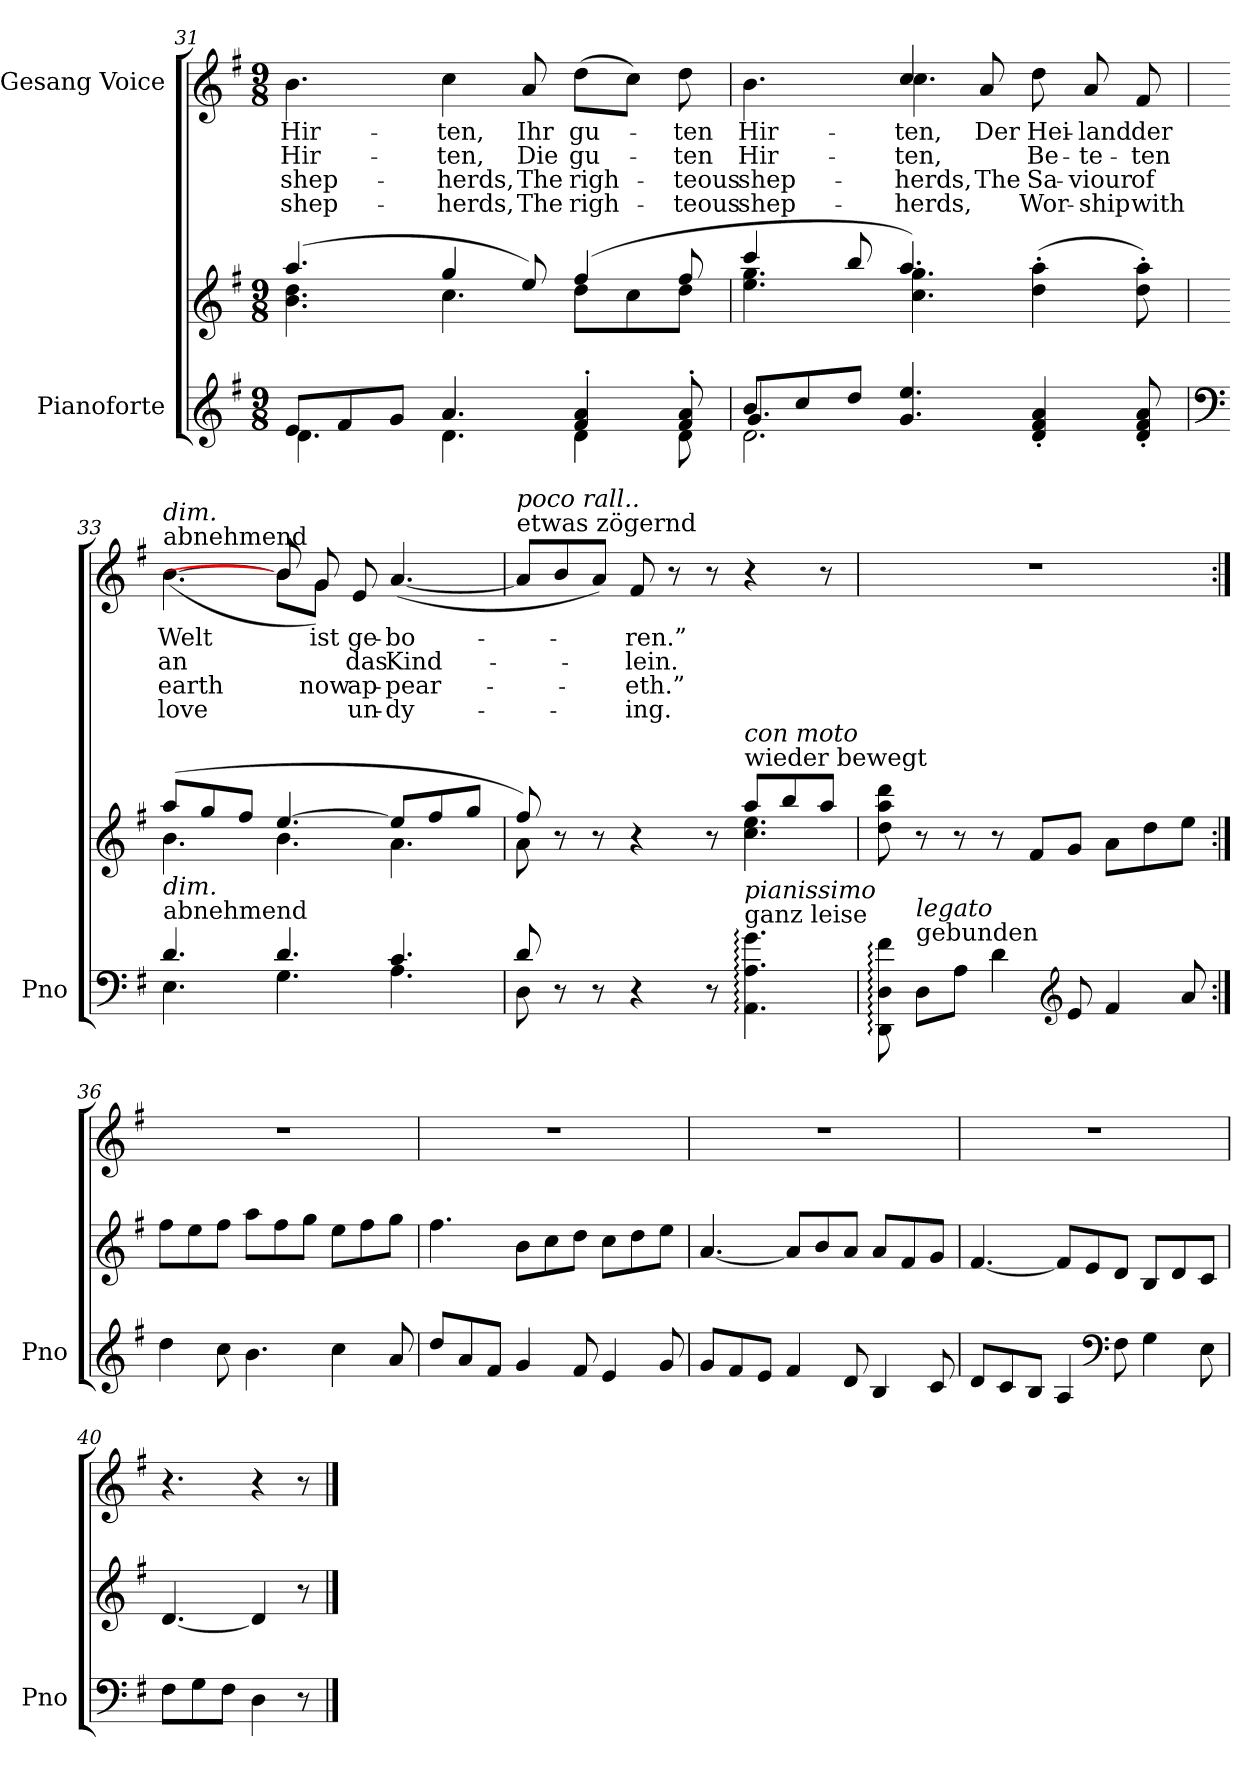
**kern	**kern	**kern	**text	**text	**text	**text
*part2	*part2	*part1	*part1	*part1	*part1	*part1
*staff3	*staff2	*staff1	*staff1	*staff1	*staff1	*staff1
*I"Pianoforte	*	*I"Gesang Voice	*	*	*	*
*I'Pno	*	*	*	*	*	*
*clefG2	*clefG2	*clefG2	*	*	*	*
*k[f#]	*k[f#]	*k[f#]	*	*	*	*
*M9/8	*M9/8	*M9/8	*	*	*	*
=31	=31	=31	=31	=31	=31	=31
*^	*^	*	*	*	*	*
!	!	!	!	!	!LO:LY:b	!LO:LY:b	!LO:LY:b	!LO:LY:b
8e/L	4.d\	(>4.aa/	4.b\ 4.dd\	4.b\	Hir-	Hir-	shep-	shep-
8f#/	.	.	.	.	.	.	.	.
8g/J	.	.	.	.	.	.	.	.
!	!	!	!	!	!LO:LY:b	!LO:LY:b	!LO:LY:b	!LO:LY:b
4.a/	4.d\	4gg/	4.cc\	4cc\	-ten,	-ten,	-herds,	-herds,
!	!	!	!	!	!LO:LY:b	!LO:LY:b	!LO:LY:b	!LO:LY:b
.	.	8ee/)	.	8a/	Ihr	Die	The	The
!	!	!	!	!	!LO:LY:b	!LO:LY:b	!LO:LY:b	!LO:LY:b
4f#/' 4a/'	4d\	(>4ff#/	8dd\L	(>8dd\L	gu-	gu-	righ-	righ-
.	.	.	8cc\	8cc\J)	.	.	.	.
!	!	!	!	!	!LO:LY:b	!LO:LY:b	!LO:LY:b	!LO:LY:b
8f#/' 8a/'	8d\	8ff#/	8dd\J	8dd\	-ten	-ten	-teous	-teous
=32	=32	=32	=32	=32	=32	=32	=32	=32
*	*^	*	*	*	*	*	*	*
!	!	!	!	!	!	!LO:LY:b	!LO:LY:b	!LO:LY:b	!LO:LY:b
*	*	*	*	*	*^	*	*	*	*
8b/L	2.d\	4.g/	4ccc/	4.ee\ 4.gg\	4.b\	4.ryy	Hir-	Hir-	shep-	shep-
8cc/	.	.	.	.	.	.	.	.	.	.
8dd/J	.	.	8bb/	.	.	.	.	.	.	.
!	!	!	!	!	!	!	!LO:LY:b	!LO:LY:b	!LO:LY:b	!LO:LY:b
4.g/ 4.ee/	.	2.ryy	4.aa/)	4.cc\ 4.gg\	4cc/	4.cc\	-ten,	-ten,	-herds,	-herds,
!	!	!	!	!	!	!	!LO:LY:b	!	!LO:LY:b	!
.	.	.	.	.	8a/	.	Der	.	The	.
!	!	!	!	!	!	!	!LO:LY:b	!LO:LY:b	!LO:LY:b	!LO:LY:b
4d/' 4f#/' 4a/'	4.ryy	.	(>4dd\' 4aa\'	4.ryy	8dd\	4ryy	Hei-	Be-	Sa-	Wor-
!	!	!	!	!	!	!	!LO:LY:b	!LO:LY:b	!LO:LY:b	!LO:LY:b
.	.	.	.	.	8a/	.	-land	-te-	-viour	-ship
!	!	!	!	!	!	!	!LO:LY:b	!LO:LY:b	!LO:LY:b	!LO:LY:b
8d/' 8f#/' 8a/'	.	.	8dd\' 8aa\')	.	8f#/	8ryy	der	-ten	of	with
*v	*v	*v	*	*	*	*	*	*	*	*
!!LO:LB:g=z	!!
=33	=33	=33	=33	=33	=33	=33	=33	=33
*clefF4	*	*	*	*	*	*	*	*
*^	*	*	*	*	*	*	*	*
!	!	!	!	!LO:TX:a:t=abnehmend	!	!	!	!	!
!	!	!	!	!LO:TX:a:i:t=dim.	!	!	!	!	!
!LO:TX:a:t=abnehmend	!	!	!	!	!	!	!	!	!
!LO:TX:a:i:t=dim.	!	!	!	!	!	!	!	!	!
!	!	!	!	!	!	!LO:LY:b	!LO:LY:b	!LO:LY:b	!LO:LY:b
4.d/	4.E\	(>8aa/L	4.b\	[4.b\	(<[4.b\yy	Welt	an	earth	love
.	.	8gg/	.	.	.	.	.	.	.
.	.	8ff#/J	.	.	.	.	.	.	.
4.d/	4.G\	[4.ee/	4.b\	8b/]	8b\L]	.	.	.	.
!	!	!	!	!	!	!LO:LY:b	!	!LO:LY:b	!
.	.	.	.	8g/	8g\J)	ist	.	now	.
!	!	!	!	!	!	!LO:LY:b	!LO:LY:b	!LO:LY:b	!LO:LY:b
.	.	.	.	8e/	8ryy	ge-	das	ap-	un-
!	!	!	!	!	!	!LO:LY:b	!LO:LY:b	!LO:LY:b	!LO:LY:b
4.c/	4.A\	8ee/L]	4.a\	(<[4.a/	4.ryy	-bo-	Kind-	-pear-	-dy-
.	.	8ff#/	.	.	.	.	.	.	.
.	.	8gg/J	.	.	.	.	.	.	.
*	*	*	*	*v	*v	*	*	*	*
=34	=34	=34	=34	=34	=34	=34	=34	=34
!	!	!	!	!LO:TX:a:t=etwas zögernd	!	!	!	!
!	!	!	!	!LO:TX:a:i:t=poco rall..	!	!	!	!
8d/	8D\	8ff#/)	8a\	8a/L]	.	.	.	.
8r	8ryy	8r	8ryy	8b/	.	.	.	.
8r	8ryy	8r	8ryy	8a/J)	.	.	.	.
!	!	!	!	!	!LO:LY:b	!LO:LY:b	!LO:LY:b	!LO:LY:b
4r	4ryy	4r	4ryy	8f#/	-ren.”	-lein.	-eth.”	-ing.
.	.	.	.	8r	.	.	.	.
8r	8ryy	8r	8ryy	8r	.	.	.	.
!	!	!LO:TX:a:t=wieder bewegt	!	!	!	!	!	!
!	!	!LO:TX:a:i:t=con moto	!	!	!	!	!	!
!LO:TX:a:t=ganz leise	!	!	!	!	!	!	!	!
!LO:TX:a:i:t=pianissimo	!	!	!	!	!	!	!	!
4.AA\: 4.A\: 4.g\:	4ryy	8aa/L	4.cc\ 4.ee\	4r	.	.	.	.
.	.	8bb/	.	.	.	.	.	.
.	8ryy	8aa/J	.	8r	.	.	.	.
*v	*v	*	*	*	*	*	*	*
*	*v	*v	*	*	*	*	*
=35	=35	=35	=35	=35	=35	=35
8DD\: 8D\: 8f#\:	8dd\ 8aa\ 8ddd\	8%9r	.	.	.	.
!LO:TX:a:t=gebunden	!	!	!	!	!	!
!LO:TX:a:i:t=legato	!	!	!	!	!	!
8D\L	8r	.	.	.	.	.
8A\J	8r	.	.	.	.	.
4d\	8r	.	.	.	.	.
.	8f#/L	.	.	.	.	.
*clefG2	*	*	*	*	*	*
8e/	8g/J	.	.	.	.	.
4f#/	8a\L	.	.	.	.	.
.	8dd\	.	.	.	.	.
8a/	8ee\J	.	.	.	.	.
=36:|!	=36:|!	=36:|!	=36:|!	=36:|!	=36:|!	=36:|!
4dd\	8ff#\L	8%9r	.	.	.	.
.	8ee\	.	.	.	.	.
8cc\	8ff#\J	.	.	.	.	.
4.b\	8aa\L	.	.	.	.	.
.	8ff#\	.	.	.	.	.
.	8gg\J	.	.	.	.	.
4cc\	8ee\L	.	.	.	.	.
.	8ff#\	.	.	.	.	.
8a/	8gg\J	.	.	.	.	.
!!LO:LB:g=z
=37	=37	=37	=37	=37	=37	=37
8dd/L	4.ff#\	8%9r	.	.	.	.
8a/	.	.	.	.	.	.
8f#/J	.	.	.	.	.	.
4g/	8b\L	.	.	.	.	.
.	8cc\	.	.	.	.	.
8f#/	8dd\J	.	.	.	.	.
4e/	8cc\L	.	.	.	.	.
.	8dd\	.	.	.	.	.
8g/	8ee\J	.	.	.	.	.
=38	=38	=38	=38	=38	=38	=38
8g/L	[4.a/	8%9r	.	.	.	.
8f#/	.	.	.	.	.	.
8e/J	.	.	.	.	.	.
4f#/	8a/L]	.	.	.	.	.
.	8b/	.	.	.	.	.
8d/	8a/J	.	.	.	.	.
4B/	8a/L	.	.	.	.	.
.	8f#/	.	.	.	.	.
8c/	8g/J	.	.	.	.	.
=39	=39	=39	=39	=39	=39	=39
8d/L	[4.f#/	8%9r	.	.	.	.
8c/	.	.	.	.	.	.
8B/J	.	.	.	.	.	.
4A/	8f#/L]	.	.	.	.	.
.	8e/	.	.	.	.	.
*clefF4	*	*	*	*	*	*
8F#\	8d/J	.	.	.	.	.
4G\	8B/L	.	.	.	.	.
.	8d/	.	.	.	.	.
8E\	8c/J	.	.	.	.	.
=40	=40	=40	=40	=40	=40	=40
8F#\L	[4.d/	4.r	.	.	.	.
8G\	.	.	.	.	.	.
8F#\J	.	.	.	.	.	.
4D\	4d/]	4r	.	.	.	.
8r	8r	8r	.	.	.	.
==	==	==	==	==	==	==
*-	*-	*-	*-	*-	*-	*-
